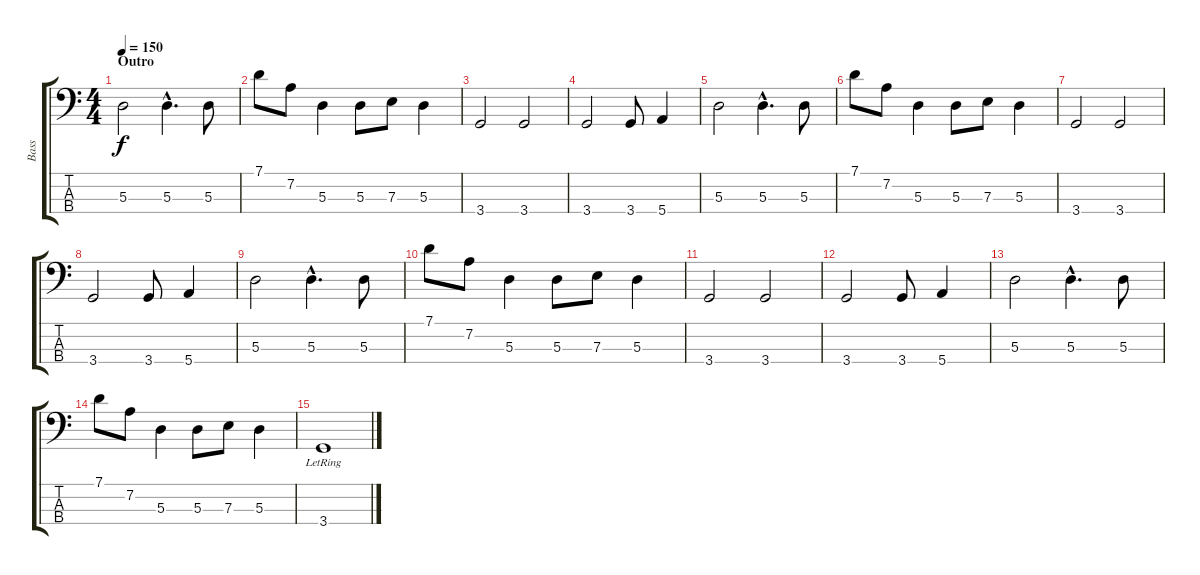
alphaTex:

\track ("Bass" "Bass") {instrument electricbassfinger}
\staff {score tabs}
\tuning (G2 D2 A1 E1) {hide}
\ts (4 4)
\section ("" "Outro")
\tempo 150
\clef f4
\ks c
5.3.2{dy f} 5.3{hac}.4{d} 5.3.8 |
7.1.8 7.2.8 5.3.4 5.3.8 7.3.8 5.3.4 |
3.4.2 3.4.2 |
3.4.2 3.4.8 5.4.4 |
5.3.2 5.3{hac}.4{d} 5.3.8 |
7.1.8 7.2.8 5.3.4 5.3.8 7.3.8 5.3.4 |
3.4.2 3.4.2 |
3.4.2 3.4.8 5.4.4 |
5.3.2 5.3{hac}.4{d} 5.3.8 |
7.1.8 7.2.8 5.3.4 5.3.8 7.3.8 5.3.4 |
3.4.2 3.4.2 |
3.4.2 3.4.8 5.4.4 |
5.3.2 5.3{hac}.4{d} 5.3.8 |
7.1.8 7.2.8 5.3.4 5.3.8 7.3.8 5.3.4 |
3.4{lr}.1
